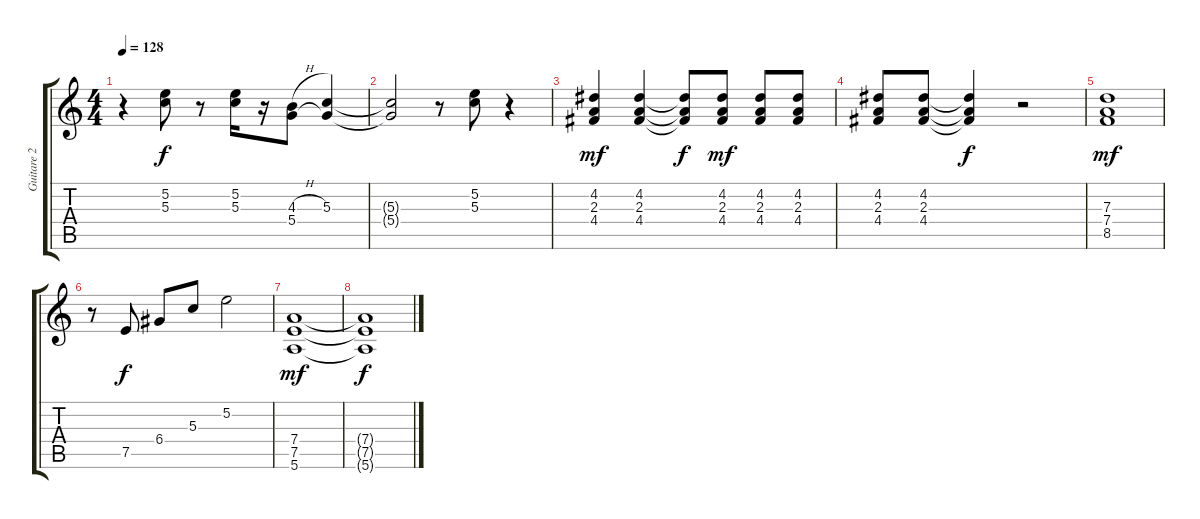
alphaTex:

\track ("Guitare 2" "Guitare 2") {instrument electricguitarclean}
\staff {score tabs}
\tuning (E4 B3 G3 D3 A2 E2) {hide}
\ts (4 4)
\tempo 128
\clef g2
\ks c
r.4{dy f} (5.2 5.3).8 r.8 (5.2 5.3).16 r.16 (4.3{h} 5.4).8 (5.3 5.4{t}).4 |
(5.3{t} 5.4{t}).2 r.8 (5.2 5.3).8 r.4 |
(4.2 2.3 4.4).4{dy mf} (4.2 2.3 4.4).4 (4.2{t} 2.3{t} 4.4{t}).8{dy f} (4.2 2.3 4.4).8{dy mf} (4.2 2.3 4.4).8 (4.2 2.3 4.4).8 |
(4.2 2.3 4.4).8 (4.2 2.3 4.4).8 (4.2{t} 2.3{t} 4.4{t}).4{dy f} r.2 |
(7.3 7.4 8.5).1{dy mf} |
r.8 7.5.8{dy f} 6.4.8 5.3.8 5.2.2 |
(7.4 7.5 5.6).1{dy mf} |
(7.4{t} 7.5{t} 5.6{t}).1{dy f}
